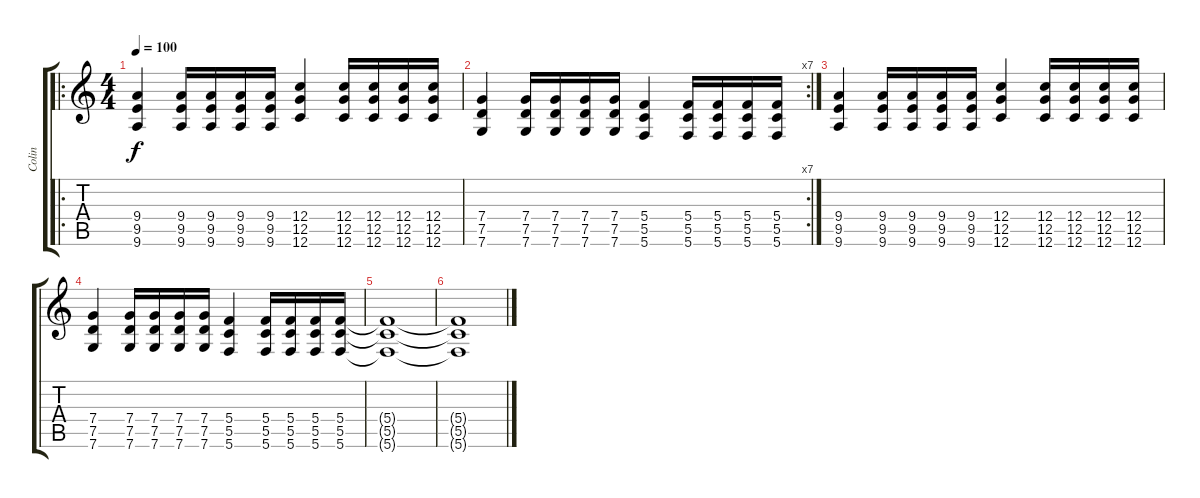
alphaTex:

\track ("Colin" "Colin") {instrument distortionguitar}
\staff {score tabs}
\tuning (D4 A3 F3 C3 G2 C2) {hide}
\ro
\ts (4 4)
\tempo 100
\clef g2
\ks c
(9.4 9.5 9.6).4{dy f} (9.4 9.5 9.6).16 (9.4 9.5 9.6).16 (9.4 9.5 9.6).16 (9.4 9.5 9.6).16 (12.4 12.5 12.6).4 (12.4 12.5 12.6).16 (12.4 12.5 12.6).16 (12.4 12.5 12.6).16 (12.4 12.5 12.6).16 |
\rc 7
(7.4 7.5 7.6).4 (7.4 7.5 7.6).16 (7.4 7.5 7.6).16 (7.4 7.5 7.6).16 (7.4 7.5 7.6).16 (5.4 5.5 5.6).4 (5.4 5.5 5.6).16 (5.4 5.5 5.6).16 (5.4 5.5 5.6).16 (5.4 5.5 5.6).16 |
(9.4 9.5 9.6).4 (9.4 9.5 9.6).16 (9.4 9.5 9.6).16 (9.4 9.5 9.6).16 (9.4 9.5 9.6).16 (12.4 12.5 12.6).4 (12.4 12.5 12.6).16 (12.4 12.5 12.6).16 (12.4 12.5 12.6).16 (12.4 12.5 12.6).16 |
(7.4 7.5 7.6).4 (7.4 7.5 7.6).16 (7.4 7.5 7.6).16 (7.4 7.5 7.6).16 (7.4 7.5 7.6).16 (5.4 5.5 5.6).4 (5.4 5.5 5.6).16 (5.4 5.5 5.6).16 (5.4 5.5 5.6).16 (5.4 5.5 5.6).16 |
(5.4{t} 5.5{t} 5.6{t}).1 |
(5.4{t} 5.5{t} 5.6{t}).1
